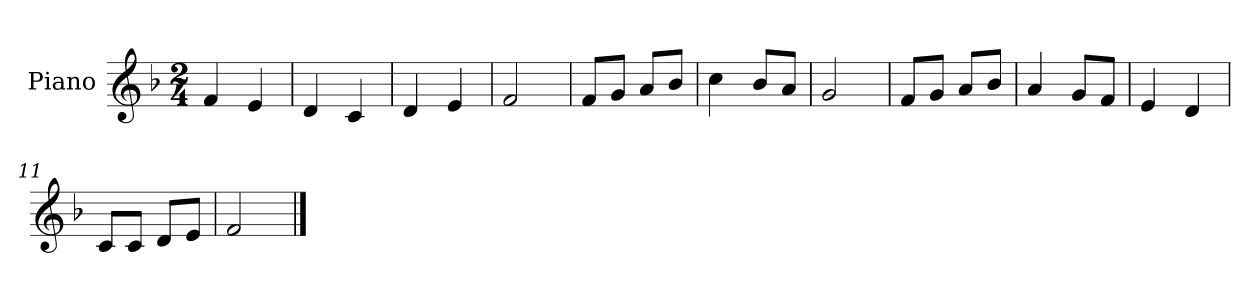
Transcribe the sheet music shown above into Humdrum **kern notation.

**kern
*part1
*staff1
*I"Piano
*I'Pno
*clefG2
*k[b-]
*F:
*M2/4
=1
4f/
4e/
=2
4d/
4c/
=3
4d/
4e/
=4
2f/
=5
8f/L
8g/J
8a/L
8b-/J
=6
4cc\
8b-/L
8a/J
=7
2g/
=8
8f/L
8g/J
8a/L
8b-/J
=9
4a/
8g/L
8f/J
=10
4e/
4d/
=11
8c/L
8c/J
8d/L
8e/J
=12
2f/
==
*-
